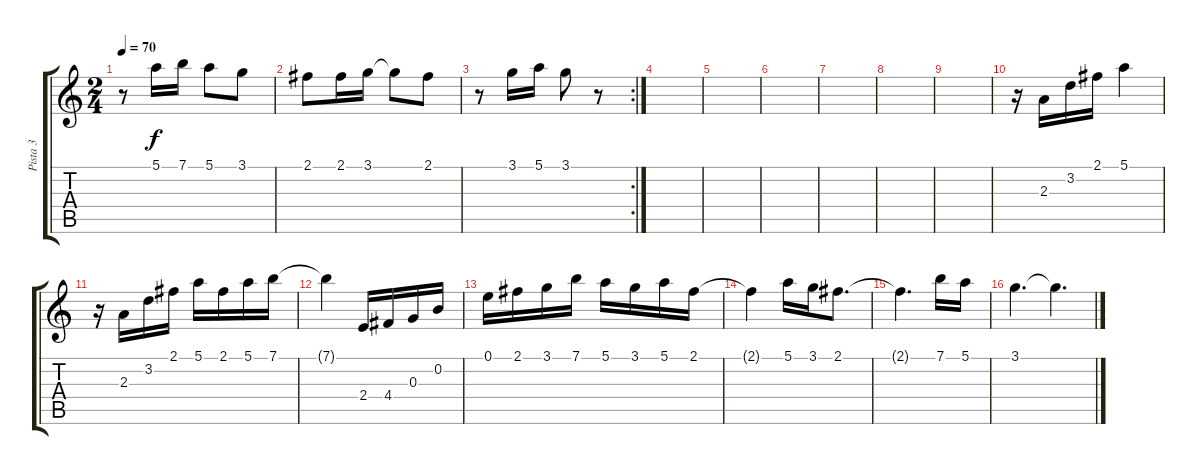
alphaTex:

\track ("Pista 3" "Pista 3") {instrument acousticguitarsteel}
\staff {score tabs}
\tuning (E4 B3 G3 D3 A2 E2) {hide}
\ts (2 4)
\tempo 70
\clef g2
\ks c
r.8{dy f} 5.1.16 7.1.16 5.1.8 3.1.8 |
2.1.8 2.1.16 3.1.16 3.1{t}.8 2.1.8 |
\rc 2
r.8 3.1.16 5.1.16 3.1.8 r.8 |
|
|
|
|
|
|
r.16 2.3.16 3.2.16 2.1.16 5.1.4 |
r.16 2.3.16 3.2.16 2.1.16 5.1.16 2.1.16 5.1.16 7.1.16 |
7.1{t}.4 2.4.16 4.4.16 0.3.16 0.2.16 |
0.1.16 2.1.16 3.1.16 7.1.16 5.1.16 3.1.16 5.1.16 2.1.16 |
2.1{t}.4 5.1.16 3.1.16 2.1.8{d} |
2.1{t}.4{d} 7.1.16 5.1.16 |
3.1.4{d} 3.1{t}.4{d}
